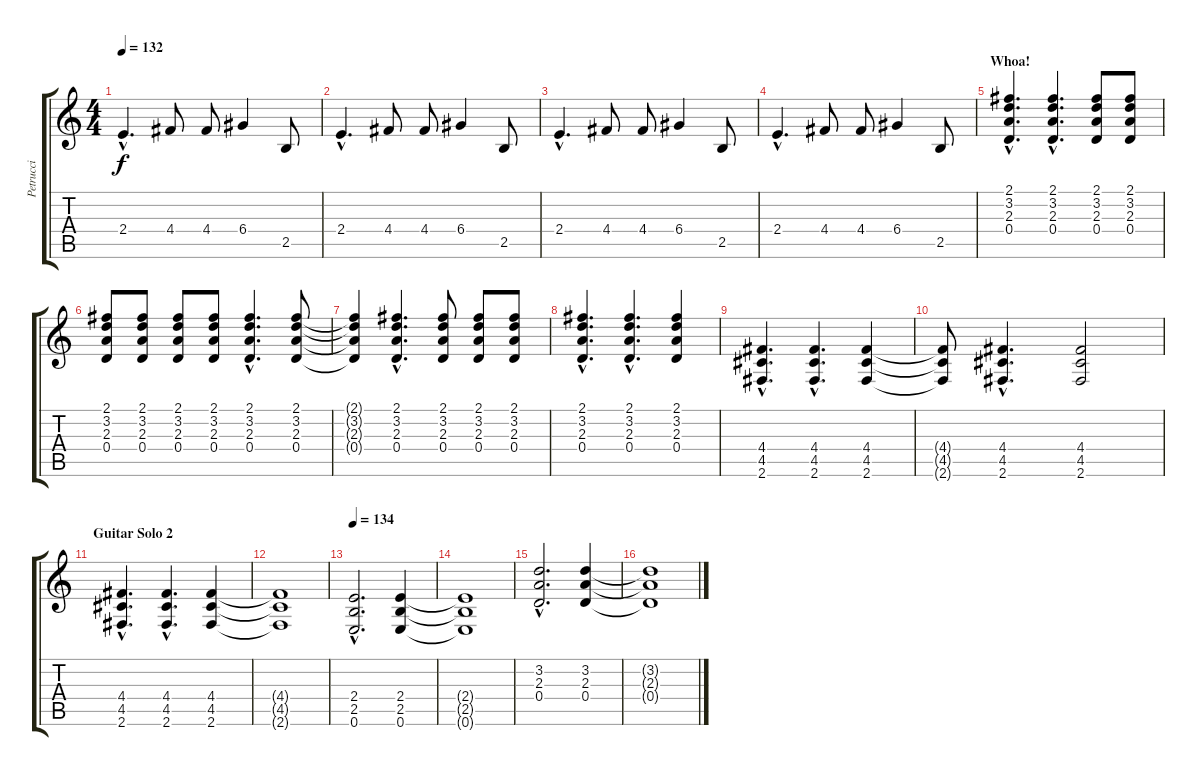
\track ("Petrucci" "Petrucci") {instrument electricguitarclean}
\staff {score tabs}
\tuning (E4 B3 G3 D3 A2 E2) {hide}
\ts (4 4)
\tempo 132
\clef g2
\ks c
2.4{hac}.4{d dy f instrument distortionguitar} 4.4.8 4.4.8 6.4.4 2.5.8 |
2.4{hac}.4{d} 4.4.8 4.4.8 6.4.4 2.5.8 |
2.4{hac}.4{d} 4.4.8 4.4.8 6.4.4 2.5.8 |
2.4{hac}.4{d} 4.4.8 4.4.8 6.4.4 2.5.8 |
\section ("" "Whoa!")
(2.1{hac} 3.2{hac} 2.3{hac} 0.4{hac}).4{d instrument acousticguitarsteel} (2.1{hac} 3.2{hac} 2.3{hac} 0.4{hac}).4{d} (2.1 3.2 2.3 0.4).8 (2.1 3.2 2.3 0.4).8 |
(2.1 3.2 2.3 0.4).8 (2.1 3.2 2.3 0.4).8 (2.1 3.2 2.3 0.4).8 (2.1 3.2 2.3 0.4).8 (2.1{hac} 3.2{hac} 2.3{hac} 0.4{hac}).4{d} (2.1 3.2 2.3 0.4).8 |
(2.1{t} 3.2{t} 2.3{t} 0.4{t}).4 (2.1{hac} 3.2{hac} 2.3{hac} 0.4{hac}).4{d} (2.1 3.2 2.3 0.4).8 (2.1 3.2 2.3 0.4).8 (2.1 3.2 2.3 0.4).8 |
(2.1{hac} 3.2{hac} 2.3{hac} 0.4{hac}).4{d} (2.1{hac} 3.2{hac} 2.3{hac} 0.4{hac}).4{d} (2.1 3.2 2.3 0.4).4 |
(4.4{hac} 4.5{hac} 2.6{hac}).4{d instrument distortionguitar} (4.4{hac} 4.5{hac} 2.6{hac}).4{d} (4.4 4.5 2.6).4 |
(4.4{t} 4.5{t} 2.6{t}).8 (4.4{hac} 4.5{hac} 2.6{hac}).4{d} (4.4 4.5 2.6).2 |
\section ("" "Guitar Solo 2")
(4.4{hac} 4.5{hac} 2.6{hac}).4{d} (4.4{hac} 4.5{hac} 2.6{hac}).4{d} (4.4 4.5 2.6).4 |
(4.4{t} 4.5{t} 2.6{t}).1 |
\tempo 134
(2.4{hac} 2.5{hac} 0.6{hac}).2{d instrument distortionguitar} (2.4 2.5 0.6).4 |
(2.4{t} 2.5{t} 0.6{t}).1 |
(3.2{hac} 2.3{hac} 0.4{hac}).2{d} (3.2 2.3 0.4).4 |
(3.2{t} 2.3{t} 0.4{t}).1
